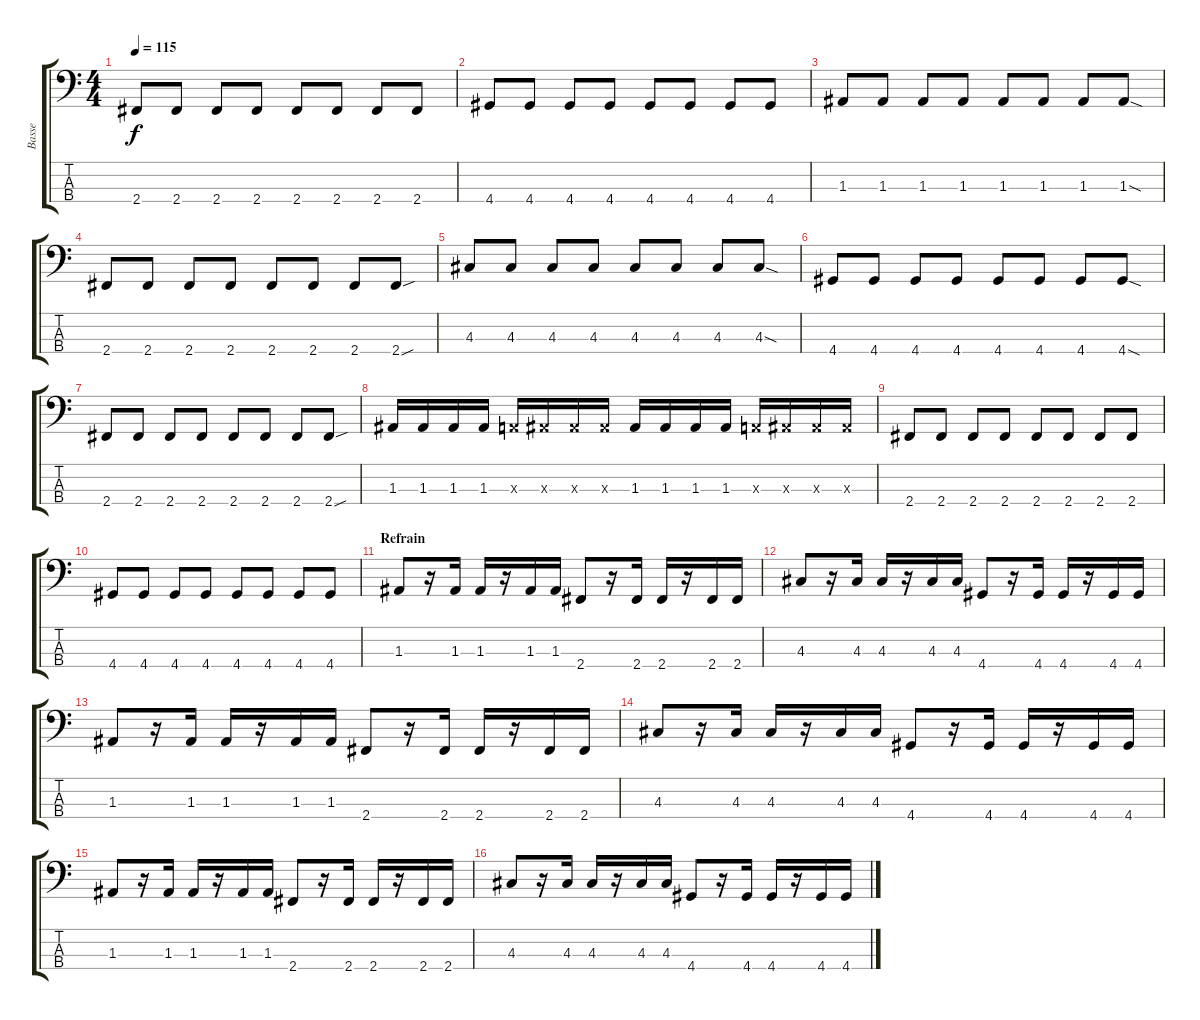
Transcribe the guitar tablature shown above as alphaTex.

\track ("Basse" "Basse") {instrument electricbassfinger}
\staff {score tabs}
\tuning (G2 D2 A1 E1) {hide}
\ts (4 4)
\tempo 115
\clef f4
\ks c
2.4.8{dy f} 2.4.8 2.4.8 2.4.8 2.4.8 2.4.8 2.4.8 2.4.8 |
4.4.8 4.4.8 4.4.8 4.4.8 4.4.8 4.4.8 4.4.8 4.4.8 |
1.3.8 1.3.8 1.3.8 1.3.8 1.3.8 1.3.8 1.3.8 1.3{sod}.8 |
2.4.8 2.4.8 2.4.8 2.4.8 2.4.8 2.4.8 2.4.8 2.4{sou}.8 |
4.3.8 4.3.8 4.3.8 4.3.8 4.3.8 4.3.8 4.3.8 4.3{sod}.8 |
4.4.8 4.4.8 4.4.8 4.4.8 4.4.8 4.4.8 4.4.8 4.4{sod}.8 |
2.4.8 2.4.8 2.4.8 2.4.8 2.4.8 2.4.8 2.4.8 2.4{sou}.8 |
1.3.16 1.3.16 1.3.16 1.3.16 0.3{x}.16 1.3{x}.16 1.3{x}.16 1.3{x}.16 1.3.16 1.3.16 1.3.16 1.3.16 0.3{x}.16 1.3{x}.16 1.3{x}.16 1.3{x}.16 |
2.4.8 2.4.8 2.4.8 2.4.8 2.4.8 2.4.8 2.4.8 2.4.8 |
4.4.8 4.4.8 4.4.8 4.4.8 4.4.8 4.4.8 4.4.8 4.4.8 |
\section ("" "Refrain")
1.3.8 r.16 1.3.16 1.3.16 r.16 1.3.16 1.3.16 2.4.8 r.16 2.4.16 2.4.16 r.16 2.4.16 2.4.16 |
4.3.8 r.16 4.3.16 4.3.16 r.16 4.3.16 4.3.16 4.4.8 r.16 4.4.16 4.4.16 r.16 4.4.16 4.4.16 |
1.3.8 r.16 1.3.16 1.3.16 r.16 1.3.16 1.3.16 2.4.8 r.16 2.4.16 2.4.16 r.16 2.4.16 2.4.16 |
4.3.8 r.16 4.3.16 4.3.16 r.16 4.3.16 4.3.16 4.4.8 r.16 4.4.16 4.4.16 r.16 4.4.16 4.4.16 |
1.3.8 r.16 1.3.16 1.3.16 r.16 1.3.16 1.3.16 2.4.8 r.16 2.4.16 2.4.16 r.16 2.4.16 2.4.16 |
4.3.8 r.16 4.3.16 4.3.16 r.16 4.3.16 4.3.16 4.4.8 r.16 4.4.16 4.4.16 r.16 4.4.16 4.4.16
